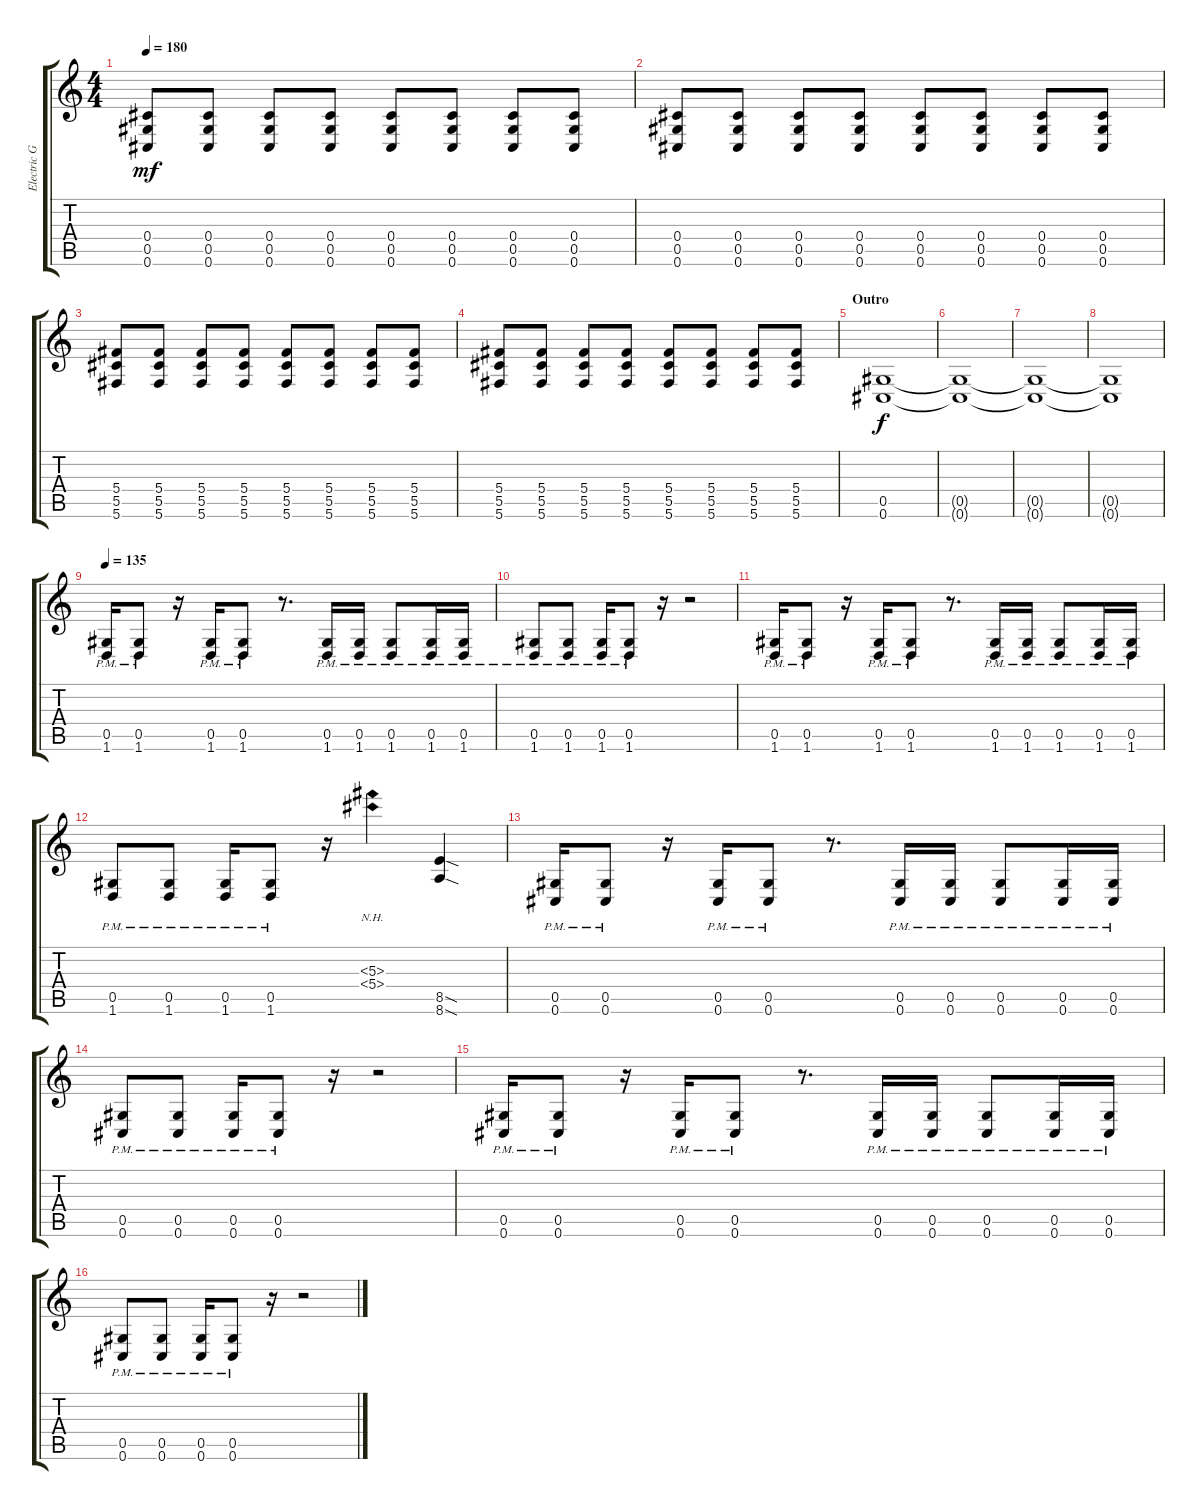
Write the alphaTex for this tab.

\track ("Electric Guitar" "Electric G") {instrument distortionguitar}
\staff {score tabs}
\tuning (Eb4 Bb3 Gb3 Db3 Ab2 Db2) {hide}
\ts (4 4)
\tempo 180
\clef g2
\ks c
(0.4 0.5 0.6).8{dy mf} (0.4 0.5 0.6).8 (0.4 0.5 0.6).8 (0.4 0.5 0.6).8 (0.4 0.5 0.6).8 (0.4 0.5 0.6).8 (0.4 0.5 0.6).8 (0.4 0.5 0.6).8 |
(0.4 0.5 0.6).8 (0.4 0.5 0.6).8 (0.4 0.5 0.6).8 (0.4 0.5 0.6).8 (0.4 0.5 0.6).8 (0.4 0.5 0.6).8 (0.4 0.5 0.6).8 (0.4 0.5 0.6).8 |
(5.4 5.5 5.6).8 (5.4 5.5 5.6).8 (5.4 5.5 5.6).8 (5.4 5.5 5.6).8 (5.4 5.5 5.6).8 (5.4 5.5 5.6).8 (5.4 5.5 5.6).8 (5.4 5.5 5.6).8 |
(5.4 5.5 5.6).8 (5.4 5.5 5.6).8 (5.4 5.5 5.6).8 (5.4 5.5 5.6).8 (5.4 5.5 5.6).8 (5.4 5.5 5.6).8 (5.4 5.5 5.6).8 (5.4 5.5 5.6).8 |
\section ("" "Outro")
(0.5 0.6).1{dy f} |
(0.5{t} 0.6{t}).1 |
(0.5{t} 0.6{t}).1 |
(0.5{t} 0.6{t}).1 |
\tempo 135
(0.5{pm} 1.6{pm}).16 (0.5{pm} 1.6{pm}).8 r.16 (0.5{pm} 1.6{pm}).16 (0.5{pm} 1.6{pm}).8 r.8{d} (0.5{pm} 1.6{pm}).16 (0.5{pm} 1.6{pm}).16 (0.5{pm} 1.6{pm}).8 (0.5{pm} 1.6{pm}).16 (0.5{pm} 1.6{pm}).16 |
(0.5{pm} 1.6{pm}).8 (0.5{pm} 1.6{pm}).8 (0.5{pm} 1.6{pm}).16 (0.5{pm} 1.6{pm}).8 r.16 r.2 |
(0.5{pm} 1.6{pm}).16 (0.5{pm} 1.6{pm}).8 r.16 (0.5{pm} 1.6{pm}).16 (0.5{pm} 1.6{pm}).8 r.8{d} (0.5{pm} 1.6{pm}).16 (0.5{pm} 1.6{pm}).16 (0.5{pm} 1.6{pm}).8 (0.5{pm} 1.6{pm}).16 (0.5{pm} 1.6{pm}).16 |
(0.5{pm} 1.6{pm}).8 (0.5{pm} 1.6{pm}).8 (0.5{pm} 1.6{pm}).16 (0.5{pm} 1.6{pm}).8 r.16 (5.3{nh} 5.4{nh}).4 (8.5{sod} 8.6{sod}).4 |
(0.5{pm} 0.6{pm}).16 (0.5{pm} 0.6{pm}).8 r.16 (0.5{pm} 0.6{pm}).16 (0.5{pm} 0.6{pm}).8 r.8{d} (0.5{pm} 0.6{pm}).16 (0.5{pm} 0.6{pm}).16 (0.5{pm} 0.6{pm}).8 (0.5{pm} 0.6{pm}).16 (0.5{pm} 0.6{pm}).16 |
(0.5{pm} 0.6{pm}).8 (0.5{pm} 0.6{pm}).8 (0.5{pm} 0.6{pm}).16 (0.5{pm} 0.6{pm}).8 r.16 r.2 |
(0.5{pm} 0.6{pm}).16 (0.5{pm} 0.6{pm}).8 r.16 (0.5{pm} 0.6{pm}).16 (0.5{pm} 0.6{pm}).8 r.8{d} (0.5{pm} 0.6{pm}).16 (0.5{pm} 0.6{pm}).16 (0.5{pm} 0.6{pm}).8 (0.5{pm} 0.6{pm}).16 (0.5{pm} 0.6{pm}).16 |
(0.5{pm} 0.6{pm}).8 (0.5{pm} 0.6{pm}).8 (0.5{pm} 0.6{pm}).16 (0.5{pm} 0.6{pm}).8 r.16 r.2
